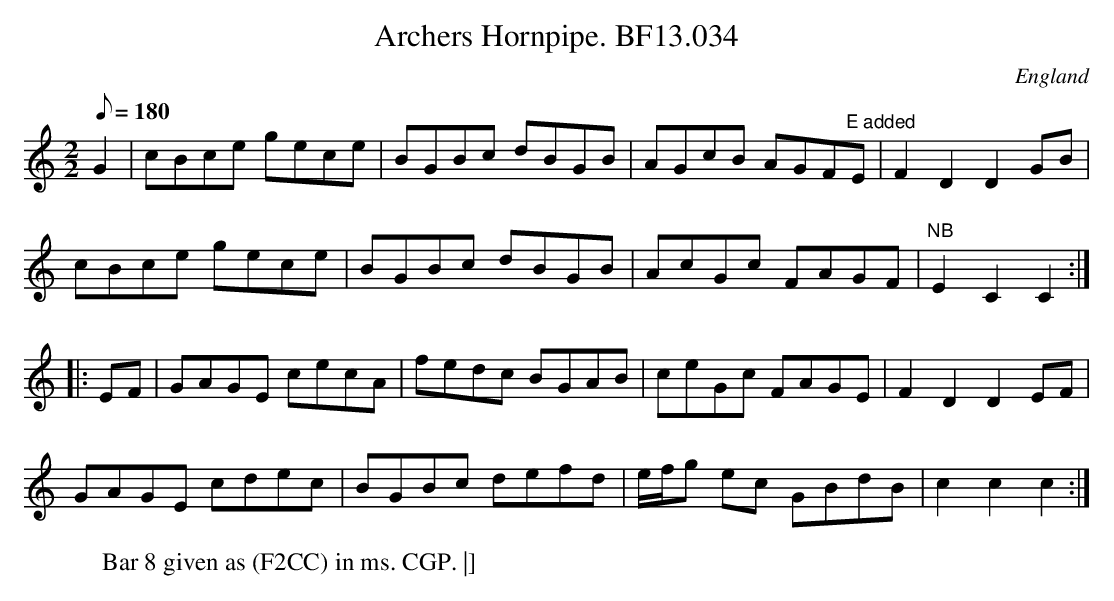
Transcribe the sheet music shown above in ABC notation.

X:1
T:Archers Hornpipe. BF13.034
M:2/2
L:1/8
Q:180
O:England
K:C major
G2|cBce gece|BGBc dBGB|AGcB AGF"E added"E|F2D2D2GB|!
 cBce gece|BGBc dBGB|AcGc FAGF|"NB"E2C2C2:|!
|:EF|GAGE cecA|fedc BGAB|ceGc FAGE|F2D2D2 EF|!
GAGE cdec|BGBc defd| e/f/g ec GBdB|c2c2c2:|]
W:Bar 8 given as (F2CC) in ms. CGP. |]
